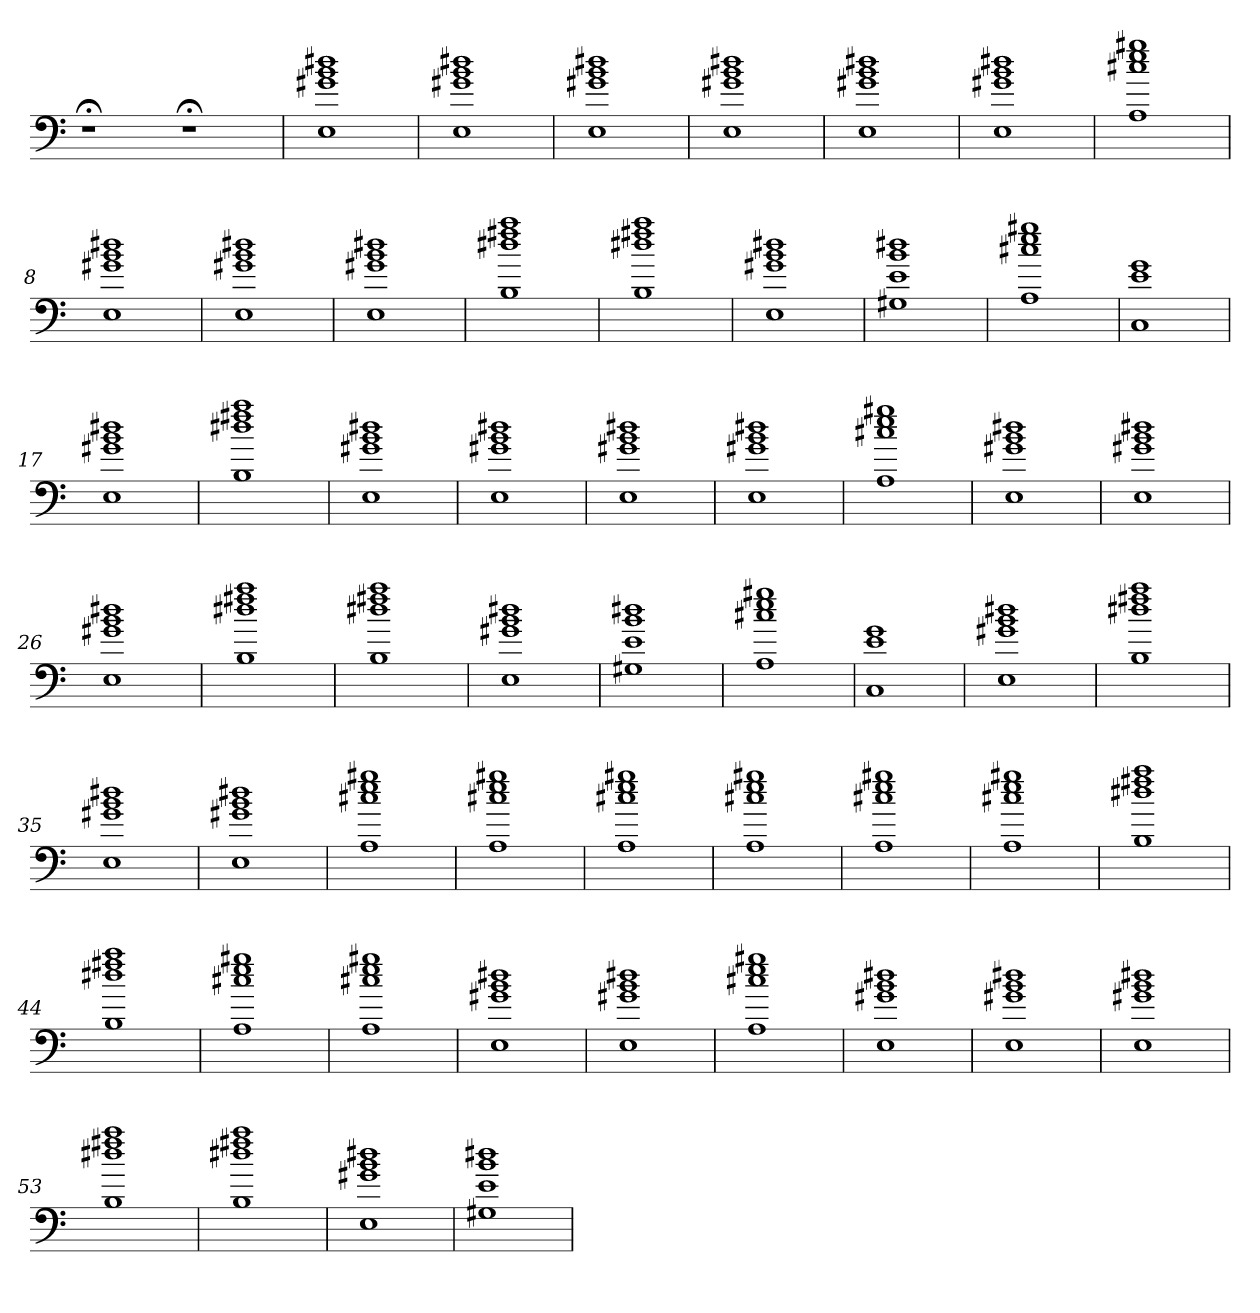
**kern
*part1
*staff1
=
1r;<
1r;<
=1
1E 1g#X 1b 1dd#X
=2
1E 1g#X 1b 1dd#X
=3
1E 1g#X 1b 1dd#X
=4
1E 1g#X 1b 1dd#X
=5
1E 1g#X 1b 1dd#X
=6
1E 1g#X 1b 1dd#X
=7
1A 1cc#X 1ee 1gg#X
=8
1E 1g#X 1b 1dd#X
=9
1E 1g#X 1b 1dd#X
=10
1E 1g#X 1b 1dd#X
=11
1B 1dd#X 1ff#X 1aa
=12
1B 1dd#X 1ff#X 1aa
=13
1E 1g#X 1b 1dd#X
=14
1G#X 1e 1b 1dd#X
=15
1A 1cc#X 1ee 1gg#X
=16
1C 1e 1g
=17
1E 1g#X 1b 1dd#X
=18
1B 1dd#X 1ff#X 1aa
=19
1E 1g#X 1b 1dd#X
=20
1E 1g#X 1b 1dd#X
=21
1E 1g#X 1b 1dd#X
=22
1E 1g#X 1b 1dd#X
=23
1A 1cc#X 1ee 1gg#X
=24
1E 1g#X 1b 1dd#X
=25
1E 1g#X 1b 1dd#X
=26
1E 1g#X 1b 1dd#X
=27
1B 1dd#X 1ff#X 1aa
=28
1B 1dd#X 1ff#X 1aa
=29
1E 1g#X 1b 1dd#X
=30
1G#X 1e 1b 1dd#X
=31
1A 1cc#X 1ee 1gg#X
=32
1C 1e 1g
=33
1E 1g#X 1b 1dd#X
=34
1B 1dd#X 1ff#X 1aa
=35
1E 1g#X 1b 1dd#X
=36
1E 1g#X 1b 1dd#X
=37
1A 1cc#X 1ee 1gg#X
=38
1A 1cc#X 1ee 1gg#X
=39
1A 1cc#X 1ee 1gg#X
=40
1A 1cc#X 1ee 1gg#X
=41
1A 1cc#X 1ee 1gg#X
=42
1A 1cc#X 1ee 1gg#X
=43
1B 1dd#X 1ff#X 1aa
=44
1B 1dd#X 1ff#X 1aa
=45
1A 1cc#X 1ee 1gg#X
=46
1A 1cc#X 1ee 1gg#X
=47
1E 1g#X 1b 1dd#X
=48
1E 1g#X 1b 1dd#X
=49
1A 1cc#X 1ee 1gg#X
=50
1E 1g#X 1b 1dd#X
=51
1E 1g#X 1b 1dd#X
=52
1E 1g#X 1b 1dd#X
=53
1B 1dd#X 1ff#X 1aa
=54
1B 1dd#X 1ff#X 1aa
=55
1E 1g#X 1b 1dd#X
=56
1G#X 1e 1b 1dd#X
=
*-
